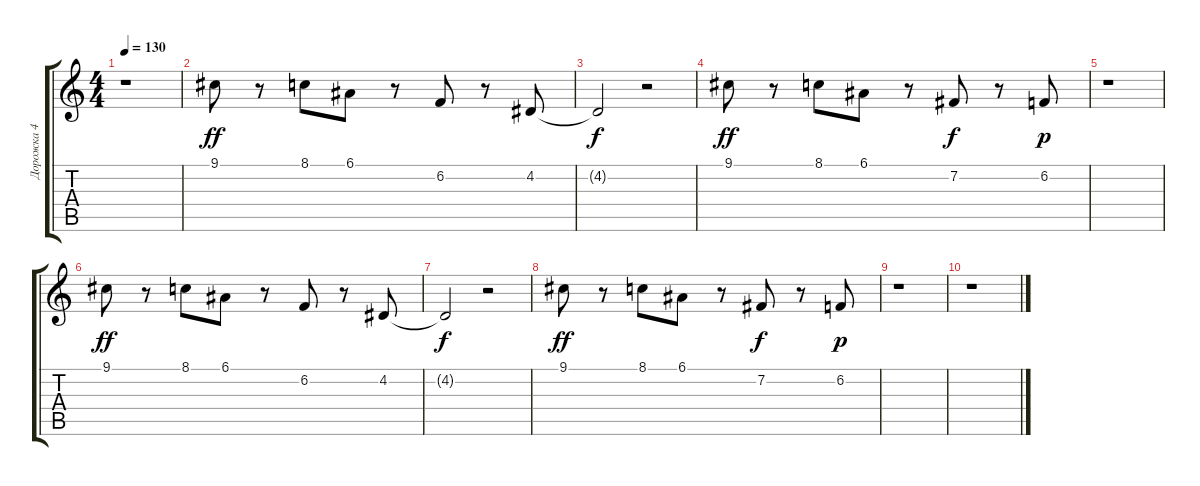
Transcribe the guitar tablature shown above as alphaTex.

\track ("Дорожка 4" "Дорожка 4") {instrument electricpiano1}
\staff {score tabs}
\tuning (E4 B3 G3 D3 A2 E2) {hide}
\ts (4 4)
\tempo 130
\clef g2
\ks c
r.1{dy p} |
9.1.8{dy ff} r.8 8.1.8 6.1.8 r.8 6.2.8 r.8 4.2.8 |
4.2{t}.2{dy f} r.2 |
9.1.8{dy ff} r.8 8.1.8 6.1.8 r.8 7.2.8{dy f} r.8 6.2.8{dy p} |
r.1 |
9.1.8{dy ff} r.8 8.1.8 6.1.8 r.8 6.2.8 r.8 4.2.8 |
4.2{t}.2{dy f} r.2 |
9.1.8{dy ff} r.8 8.1.8 6.1.8 r.8 7.2.8{dy f} r.8 6.2.8{dy p} |
r.1 |
r.1
